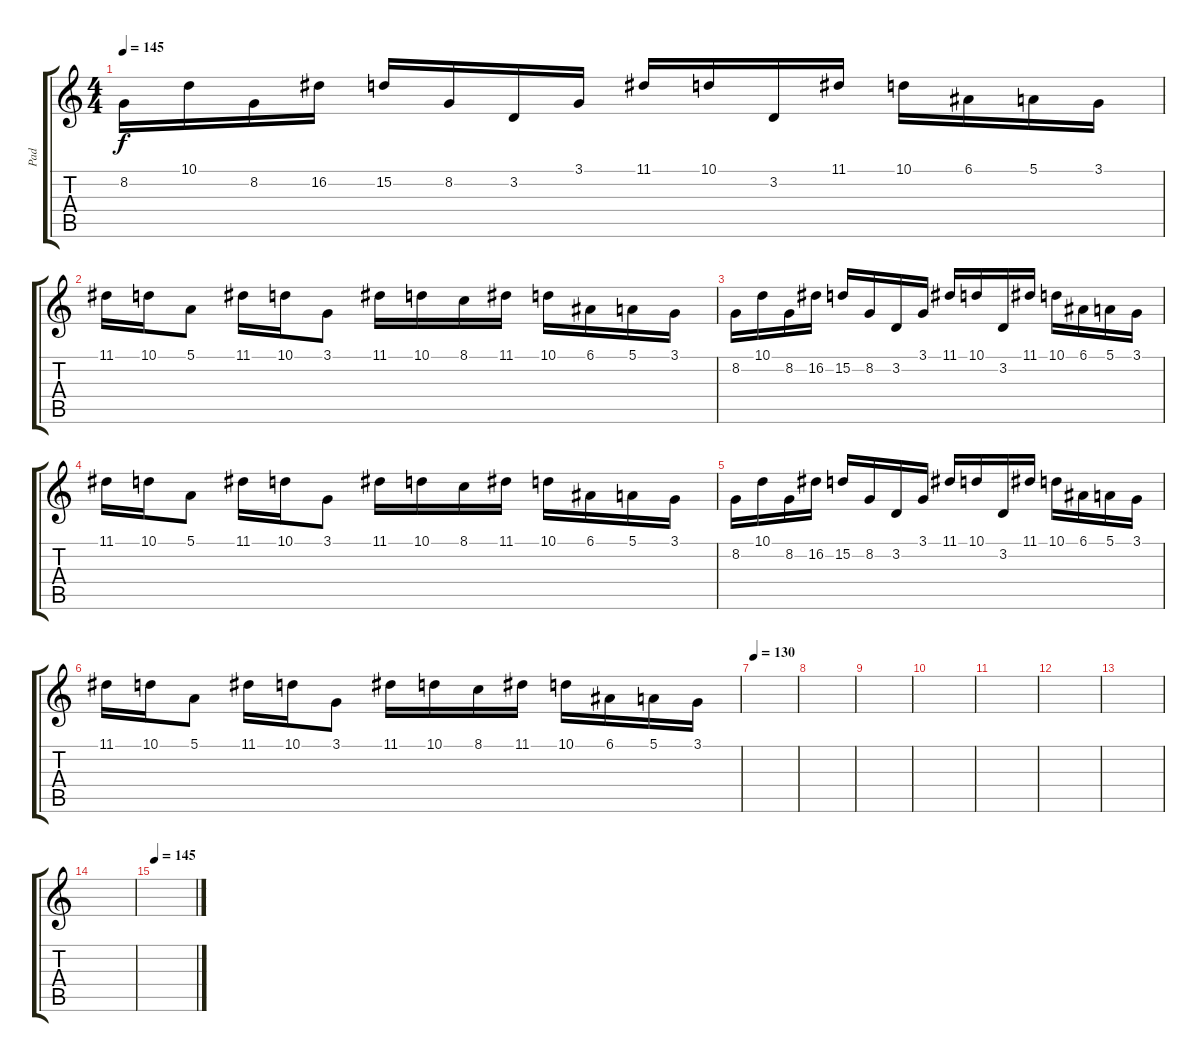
\track ("Pad" "Pad") {instrument vibraphone}
\staff {score tabs}
\tuning (E4 B3 G3 D3 A2 E2) {hide}
\ts (4 4)
\tempo 145
\clef g2
\ks c
8.2.16{dy f} 10.1.16 8.2.16 16.2.16 15.2.16 8.2.16 3.2.16 3.1.16 11.1.16 10.1.16 3.2.16 11.1.16 10.1.16 6.1.16 5.1.16 3.1.16 |
11.1.16 10.1.16 5.1.8 11.1.16 10.1.16 3.1.8 11.1.16 10.1.16 8.1.16 11.1.16 10.1.16 6.1.16 5.1.16 3.1.16 |
8.2.16 10.1.16 8.2.16 16.2.16 15.2.16 8.2.16 3.2.16 3.1.16 11.1.16 10.1.16 3.2.16 11.1.16 10.1.16 6.1.16 5.1.16 3.1.16 |
11.1.16 10.1.16 5.1.8 11.1.16 10.1.16 3.1.8 11.1.16 10.1.16 8.1.16 11.1.16 10.1.16 6.1.16 5.1.16 3.1.16 |
8.2.16 10.1.16 8.2.16 16.2.16 15.2.16 8.2.16 3.2.16 3.1.16 11.1.16 10.1.16 3.2.16 11.1.16 10.1.16 6.1.16 5.1.16 3.1.16 |
11.1.16 10.1.16 5.1.8 11.1.16 10.1.16 3.1.8 11.1.16 10.1.16 8.1.16 11.1.16 10.1.16 6.1.16 5.1.16 3.1.16 |
\tempo 130
|
|
|
|
|
|
|
|
\tempo 145
